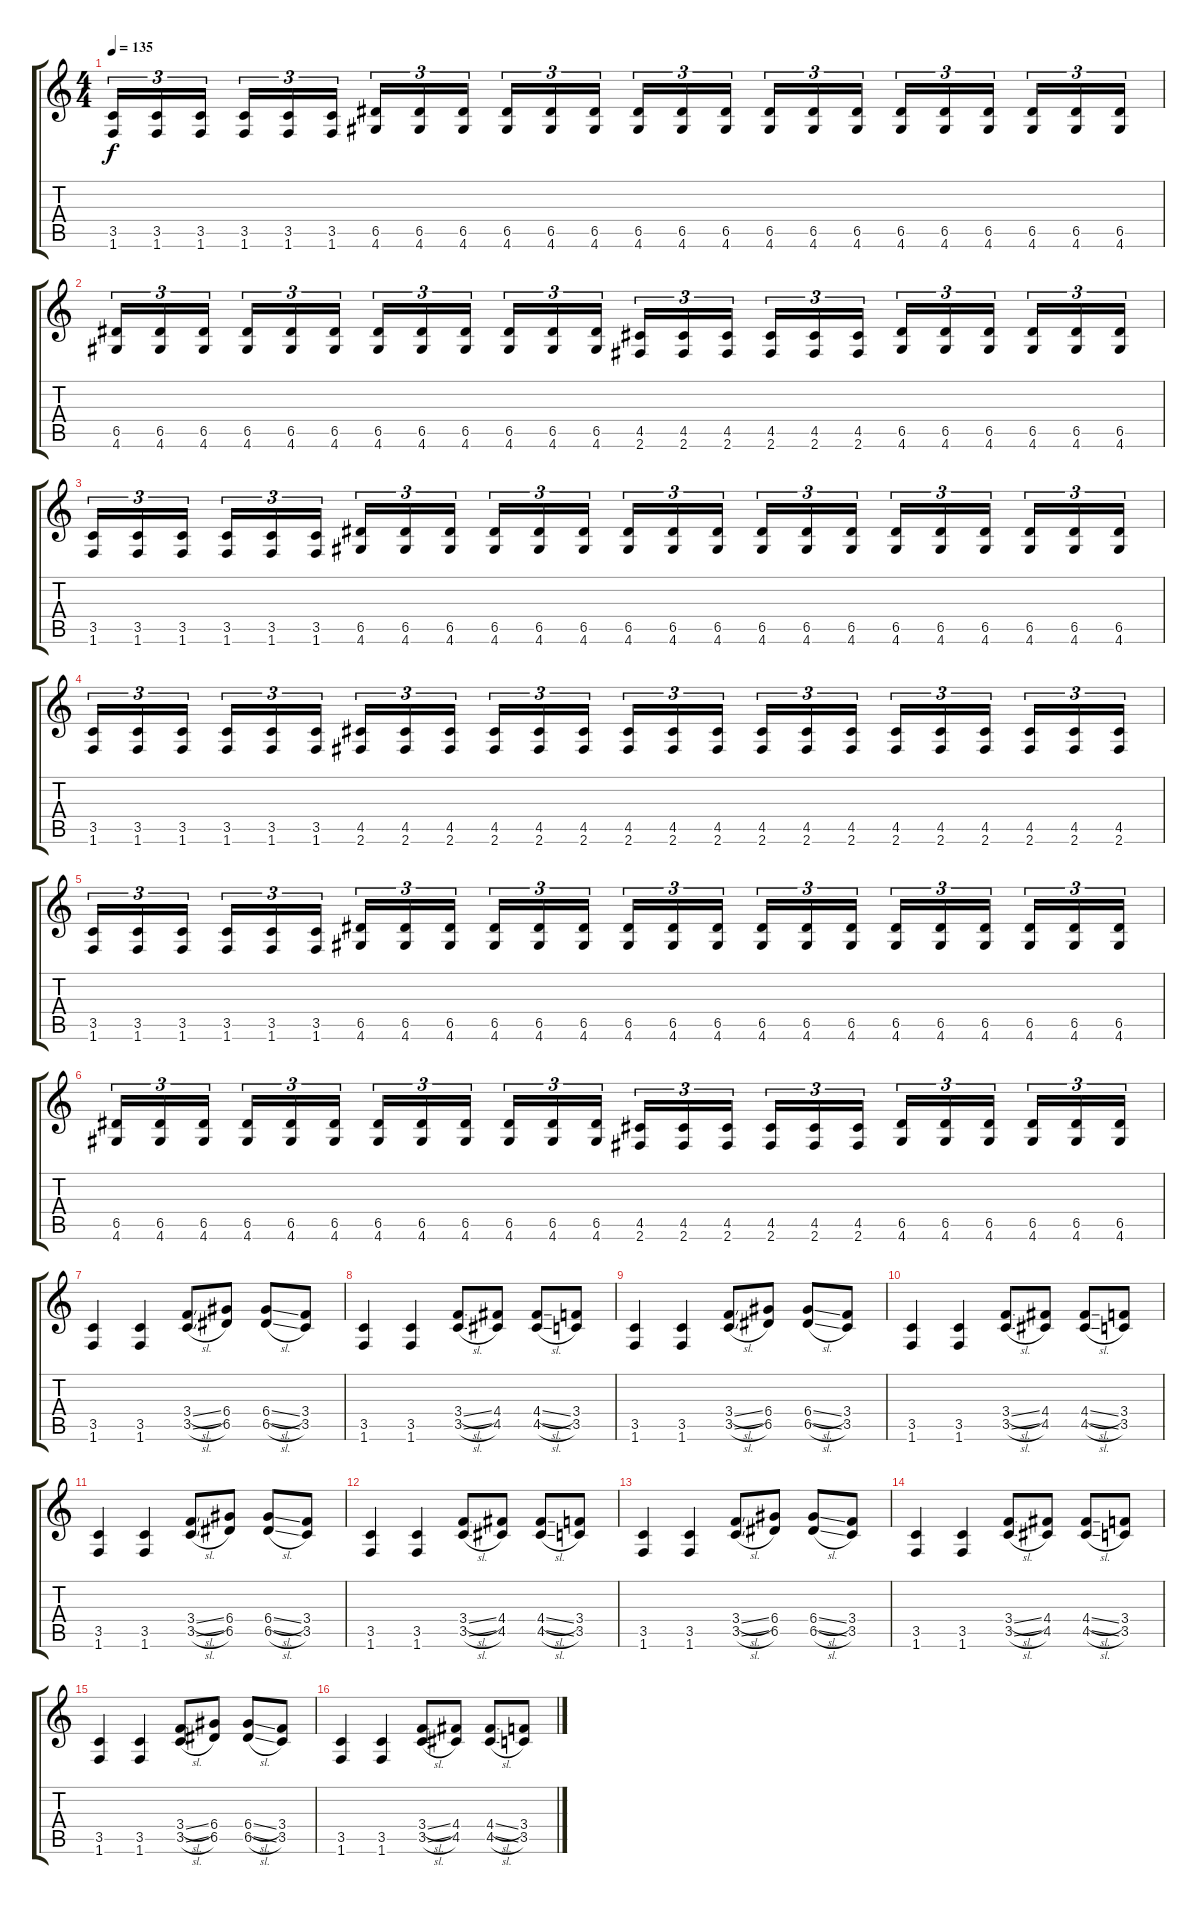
\track "" {instrument distortionguitar}
\staff {score tabs}
\tuning (E4 B3 G3 D3 A2 E2) {hide}
\ts (4 4)
\tempo 135
\clef g2
\ks c
(3.5 1.6).16{tu (3 2) dy f} (3.5 1.6).16{tu (3 2)} (3.5 1.6).16{tu (3 2) beam splitsecondary} (3.5 1.6).16{tu (3 2)} (3.5 1.6).16{tu (3 2)} (3.5 1.6).16{tu (3 2)} (6.5 4.6).16{tu (3 2)} (6.5 4.6).16{tu (3 2)} (6.5 4.6).16{tu (3 2) beam splitsecondary} (6.5 4.6).16{tu (3 2)} (6.5 4.6).16{tu (3 2)} (6.5 4.6).16{tu (3 2)} (6.5 4.6).16{tu (3 2)} (6.5 4.6).16{tu (3 2)} (6.5 4.6).16{tu (3 2) beam splitsecondary} (6.5 4.6).16{tu (3 2)} (6.5 4.6).16{tu (3 2)} (6.5 4.6).16{tu (3 2)} (6.5 4.6).16{tu (3 2)} (6.5 4.6).16{tu (3 2)} (6.5 4.6).16{tu (3 2) beam splitsecondary} (6.5 4.6).16{tu (3 2)} (6.5 4.6).16{tu (3 2)} (6.5 4.6).16{tu (3 2)} |
(6.5 4.6).16{tu (3 2)} (6.5 4.6).16{tu (3 2)} (6.5 4.6).16{tu (3 2) beam splitsecondary} (6.5 4.6).16{tu (3 2)} (6.5 4.6).16{tu (3 2)} (6.5 4.6).16{tu (3 2)} (6.5 4.6).16{tu (3 2)} (6.5 4.6).16{tu (3 2)} (6.5 4.6).16{tu (3 2) beam splitsecondary} (6.5 4.6).16{tu (3 2)} (6.5 4.6).16{tu (3 2)} (6.5 4.6).16{tu (3 2)} (4.5 2.6).16{tu (3 2)} (4.5 2.6).16{tu (3 2)} (4.5 2.6).16{tu (3 2) beam splitsecondary} (4.5 2.6).16{tu (3 2)} (4.5 2.6).16{tu (3 2)} (4.5 2.6).16{tu (3 2)} (6.5 4.6).16{tu (3 2)} (6.5 4.6).16{tu (3 2)} (6.5 4.6).16{tu (3 2) beam splitsecondary} (6.5 4.6).16{tu (3 2)} (6.5 4.6).16{tu (3 2)} (6.5 4.6).16{tu (3 2)} |
(3.5 1.6).16{tu (3 2)} (3.5 1.6).16{tu (3 2)} (3.5 1.6).16{tu (3 2) beam splitsecondary} (3.5 1.6).16{tu (3 2)} (3.5 1.6).16{tu (3 2)} (3.5 1.6).16{tu (3 2)} (6.5 4.6).16{tu (3 2)} (6.5 4.6).16{tu (3 2)} (6.5 4.6).16{tu (3 2) beam splitsecondary} (6.5 4.6).16{tu (3 2)} (6.5 4.6).16{tu (3 2)} (6.5 4.6).16{tu (3 2)} (6.5 4.6).16{tu (3 2)} (6.5 4.6).16{tu (3 2)} (6.5 4.6).16{tu (3 2) beam splitsecondary} (6.5 4.6).16{tu (3 2)} (6.5 4.6).16{tu (3 2)} (6.5 4.6).16{tu (3 2)} (6.5 4.6).16{tu (3 2)} (6.5 4.6).16{tu (3 2)} (6.5 4.6).16{tu (3 2) beam splitsecondary} (6.5 4.6).16{tu (3 2)} (6.5 4.6).16{tu (3 2)} (6.5 4.6).16{tu (3 2)} |
(3.5 1.6).16{tu (3 2)} (3.5 1.6).16{tu (3 2)} (3.5 1.6).16{tu (3 2) beam splitsecondary} (3.5 1.6).16{tu (3 2)} (3.5 1.6).16{tu (3 2)} (3.5 1.6).16{tu (3 2)} (4.5 2.6).16{tu (3 2)} (4.5 2.6).16{tu (3 2)} (4.5 2.6).16{tu (3 2) beam splitsecondary} (4.5 2.6).16{tu (3 2)} (4.5 2.6).16{tu (3 2)} (4.5 2.6).16{tu (3 2)} (4.5 2.6).16{tu (3 2)} (4.5 2.6).16{tu (3 2)} (4.5 2.6).16{tu (3 2) beam splitsecondary} (4.5 2.6).16{tu (3 2)} (4.5 2.6).16{tu (3 2)} (4.5 2.6).16{tu (3 2)} (4.5 2.6).16{tu (3 2)} (4.5 2.6).16{tu (3 2)} (4.5 2.6).16{tu (3 2) beam splitsecondary} (4.5 2.6).16{tu (3 2)} (4.5 2.6).16{tu (3 2)} (4.5 2.6).16{tu (3 2)} |
(3.5 1.6).16{tu (3 2)} (3.5 1.6).16{tu (3 2)} (3.5 1.6).16{tu (3 2) beam splitsecondary} (3.5 1.6).16{tu (3 2)} (3.5 1.6).16{tu (3 2)} (3.5 1.6).16{tu (3 2)} (6.5 4.6).16{tu (3 2)} (6.5 4.6).16{tu (3 2)} (6.5 4.6).16{tu (3 2) beam splitsecondary} (6.5 4.6).16{tu (3 2)} (6.5 4.6).16{tu (3 2)} (6.5 4.6).16{tu (3 2)} (6.5 4.6).16{tu (3 2)} (6.5 4.6).16{tu (3 2)} (6.5 4.6).16{tu (3 2) beam splitsecondary} (6.5 4.6).16{tu (3 2)} (6.5 4.6).16{tu (3 2)} (6.5 4.6).16{tu (3 2)} (6.5 4.6).16{tu (3 2)} (6.5 4.6).16{tu (3 2)} (6.5 4.6).16{tu (3 2) beam splitsecondary} (6.5 4.6).16{tu (3 2)} (6.5 4.6).16{tu (3 2)} (6.5 4.6).16{tu (3 2)} |
(6.5 4.6).16{tu (3 2)} (6.5 4.6).16{tu (3 2)} (6.5 4.6).16{tu (3 2) beam splitsecondary} (6.5 4.6).16{tu (3 2)} (6.5 4.6).16{tu (3 2)} (6.5 4.6).16{tu (3 2)} (6.5 4.6).16{tu (3 2)} (6.5 4.6).16{tu (3 2)} (6.5 4.6).16{tu (3 2) beam splitsecondary} (6.5 4.6).16{tu (3 2)} (6.5 4.6).16{tu (3 2)} (6.5 4.6).16{tu (3 2)} (4.5 2.6).16{tu (3 2)} (4.5 2.6).16{tu (3 2)} (4.5 2.6).16{tu (3 2) beam splitsecondary} (4.5 2.6).16{tu (3 2)} (4.5 2.6).16{tu (3 2)} (4.5 2.6).16{tu (3 2)} (6.5 4.6).16{tu (3 2)} (6.5 4.6).16{tu (3 2)} (6.5 4.6).16{tu (3 2) beam splitsecondary} (6.5 4.6).16{tu (3 2)} (6.5 4.6).16{tu (3 2)} (6.5 4.6).16{tu (3 2)} |
(3.5 1.6).4 (3.5 1.6).4 (3.4{sl} 3.5{sl}).8 (6.4 6.5).8 (6.4{sl} 6.5{sl}).8 (3.4 3.5).8 |
(3.5 1.6).4 (3.5 1.6).4 (3.4{sl} 3.5{sl}).8 (4.4 4.5).8 (4.4{sl} 4.5{sl}).8 (3.4 3.5).8 |
(3.5 1.6).4 (3.5 1.6).4 (3.4{sl} 3.5{sl}).8 (6.4 6.5).8 (6.4{sl} 6.5{sl}).8 (3.4 3.5).8 |
(3.5 1.6).4 (3.5 1.6).4 (3.4{sl} 3.5{sl}).8 (4.4 4.5).8 (4.4{sl} 4.5{sl}).8 (3.4 3.5).8 |
(3.5 1.6).4 (3.5 1.6).4 (3.4{sl} 3.5{sl}).8 (6.4 6.5).8 (6.4{sl} 6.5{sl}).8 (3.4 3.5).8 |
(3.5 1.6).4 (3.5 1.6).4 (3.4{sl} 3.5{sl}).8 (4.4 4.5).8 (4.4{sl} 4.5{sl}).8 (3.4 3.5).8 |
(3.5 1.6).4 (3.5 1.6).4 (3.4{sl} 3.5{sl}).8 (6.4 6.5).8 (6.4{sl} 6.5{sl}).8 (3.4 3.5).8 |
(3.5 1.6).4 (3.5 1.6).4 (3.4{sl} 3.5{sl}).8 (4.4 4.5).8 (4.4{sl} 4.5{sl}).8 (3.4 3.5).8 |
(3.5 1.6).4 (3.5 1.6).4 (3.4{sl} 3.5{sl}).8 (6.4 6.5).8 (6.4{sl} 6.5{sl}).8 (3.4 3.5).8 |
(3.5 1.6).4 (3.5 1.6).4 (3.4{sl} 3.5{sl}).8 (4.4 4.5).8 (4.4{sl} 4.5{sl}).8 (3.4 3.5).8
